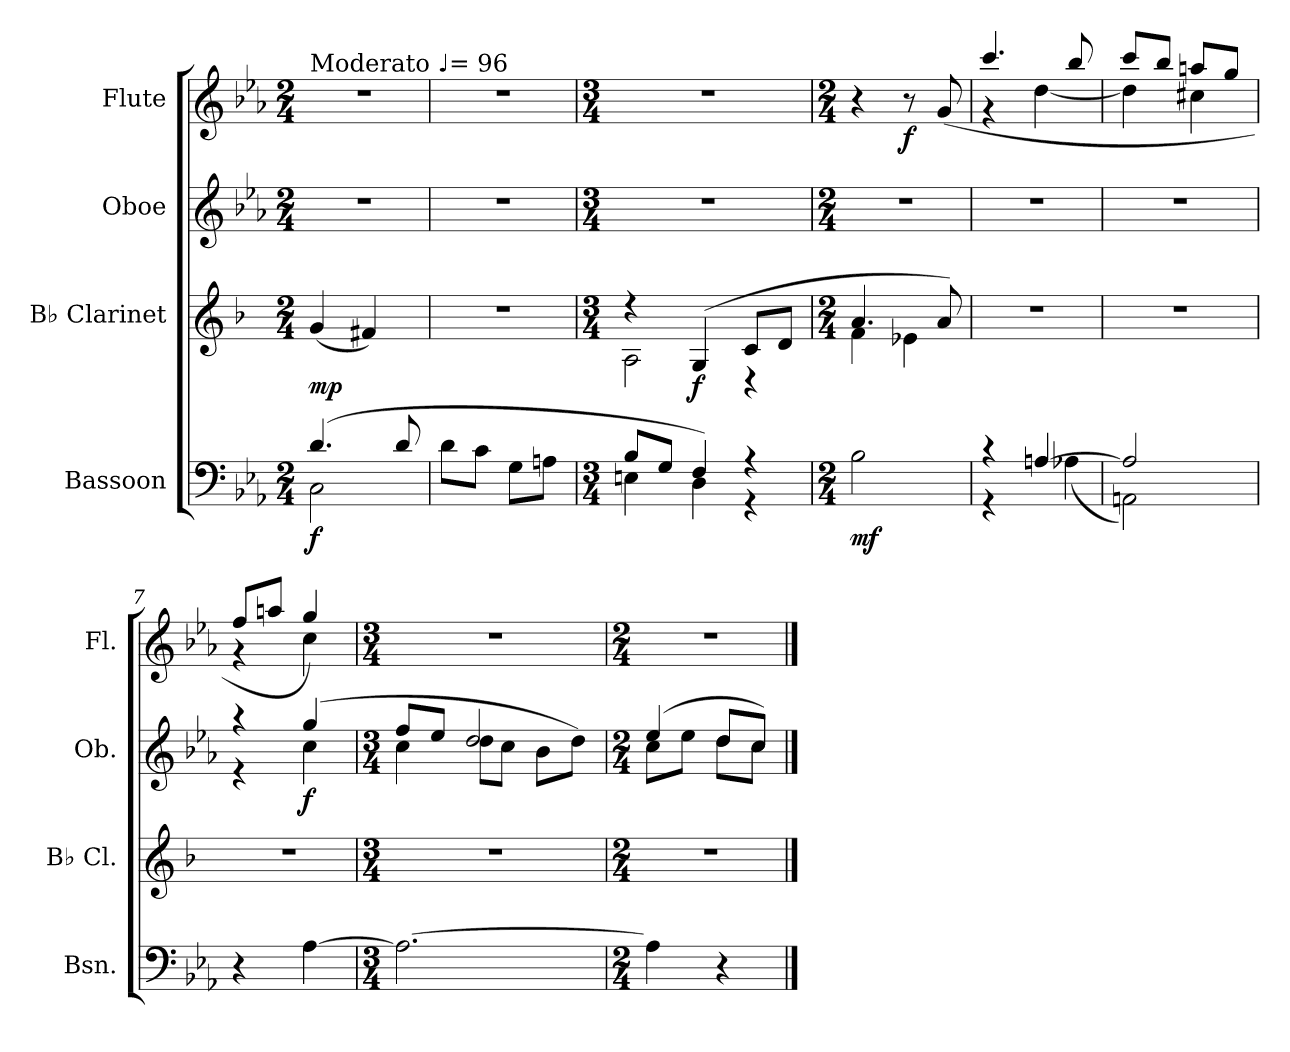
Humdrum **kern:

**kern	**dynam	**kern	**dynam	**kern	**dynam	**kern	**dynam
*part4	*part4	*part3	*part3	*part2	*part2	*part1	*part1
*staff4	*staff4	*staff3	*staff3	*staff2	*staff2	*staff1	*staff1
*I"Bassoon	*	*I"B♭ Clarinet	*	*I"Oboe	*	*I"Flute	*
*I'Bsn.	*	*I'B♭ Cl.	*	*I'Ob.	*	*I'Fl.	*
*clefF4	*	*clefG2	*	*clefG2	*	*clefG2	*
*	*	*ITrd1c2	*	*	*	*	*
*k[b-e-a-]	*	*k[b-e-a-]	*	*k[b-e-a-]	*	*k[b-e-a-]	*
*E-:	*	*E-:	*	*E-:	*	*E-:	*
*M2/4	*	*M2/4	*	*M2/4	*	*M2/4	*
=1	=1	=1	=1	=1	=1	=1	=1
*^	*	*	*	*	*	*	*
!	!	!	!	!	!	!	!LO:TX:a:t=Moderato ♩= 96	!
!	!	!LO:DY:b	!	!LO:DY:b	!	!	!	!
(4.d/	2C\	f	(4f/	mp	2r	.	2r	.
.	.	.	4en/)	.	.	.	.	.
8d/	.	.	.	.	.	.	.	.
*v	*v	*	*	*	*	*	*	*
=2	=2	=2	=2	=2	=2	=2	=2
8d\L	.	2r	.	2r	.	2r	.
8c\J	.	.	.	.	.	.	.
8G\L	.	.	.	.	.	.	.
8An\J	.	.	.	.	.	.	.
=3	=3	=3	=3	=3	=3	=3	=3
*M3/4	*	*M3/4	*	*M3/4	*	*M3/4	*
*^	*	*^	*	*	*	*	*
8B-/L	4En\	.	4r	2G\	.	2.r	.	2.r	.
8G/J	.	.	.	.	.	.	.	.	.
!	!	!	!	!	!LO:DY:b	!	!	!	!
4F/)	4D\	.	(4F/	.	f	.	.	.	.
4r	4r	.	8B-/L	4r	.	.	.	.	.
.	.	.	8c/J	.	.	.	.	.	.
*v	*v	*	*	*	*	*	*	*	*
=4	=4	=4	=4	=4	=4	=4	=4	=4
*M2/4	*	*M2/4	*	*	*M2/4	*	*M2/4	*
!	!LO:DY:b	!	!	!	!	!	!	!
2B-\	mf	4.g/	4e-\	.	2r	.	4r	.
!	!	!	!	!	!	!	!	!LO:DY:b
.	.	.	4d-X\	.	.	.	8r	f
.	.	8g/)	.	.	.	.	(8g/	.
*	*	*v	*v	*	*	*	*	*
=5	=5	=5	=5	=5	=5	=5	=5
*^	*	*	*	*	*	*^	*
4r	4r	.	2r	.	2r	.	4.ccc/	4r	.
[4An/	(4A-\	.	.	.	.	.	.	[4dd\	.
.	.	.	.	.	.	.	8bb-/	.	.
=6	=6	=6	=6	=6	=6	=6	=6	=6	=6
2A/]	2AAn\)	.	2r	.	2r	.	8ccc/L	4dd\]	.
.	.	.	.	.	.	.	8bb-/J	.	.
.	.	.	.	.	.	.	8aan/L	4cc#X\	.
.	.	.	.	.	.	.	8gg/J	.	.
*v	*v	*	*	*	*	*	*	*	*
!!LO:LB:g=z	!!
=7	=7	=7	=7	=7	=7	=7	=7	=7
*	*	*	*	*^	*	*	*	*
4r	.	2r	.	4r	4r	.	8ff/L	4r	.
.	.	.	.	.	.	.	8aan/J	.	.
!	!	!	!	!	!	!LO:DY:b	!	!	!
[4A-\	.	.	.	(4gg/	4cc\	f	4gg/)	4cc\	.
*	*	*	*	*	*	*	*v	*v	*
=8	=8	=8	=8	=8	=8	=8	=8	=8
*M3/4	*	*M3/4	*	*M3/4	*	*	*M3/4	*
2.A-\_	.	2.r	.	8ff/L	4cc\	.	2.r	.
.	.	.	.	8ee-/J	.	.	.	.
.	.	.	.	2dd/	8dd\L	.	.	.
.	.	.	.	.	8cc\J	.	.	.
.	.	.	.	.	8b-\L	.	.	.
.	.	.	.	.	8dd\J)	.	.	.
=9	=9	=9	=9	=9	=9	=9	=9	=9
*M2/4	*	*M2/4	*	*M2/4	*	*	*M2/4	*
4A-\]	.	2r	.	(4ee-/	8cc\L	.	2r	.
.	.	.	.	.	8ee-\J	.	.	.
4r	.	.	.	8dd/L	8dd\L	.	.	.
.	.	.	.	8cc/J)	8cc\J	.	.	.
*	*	*	*	*v	*v	*	*	*
==	==	==	==	==	==	==	==
*-	*-	*-	*-	*-	*-	*-	*-
